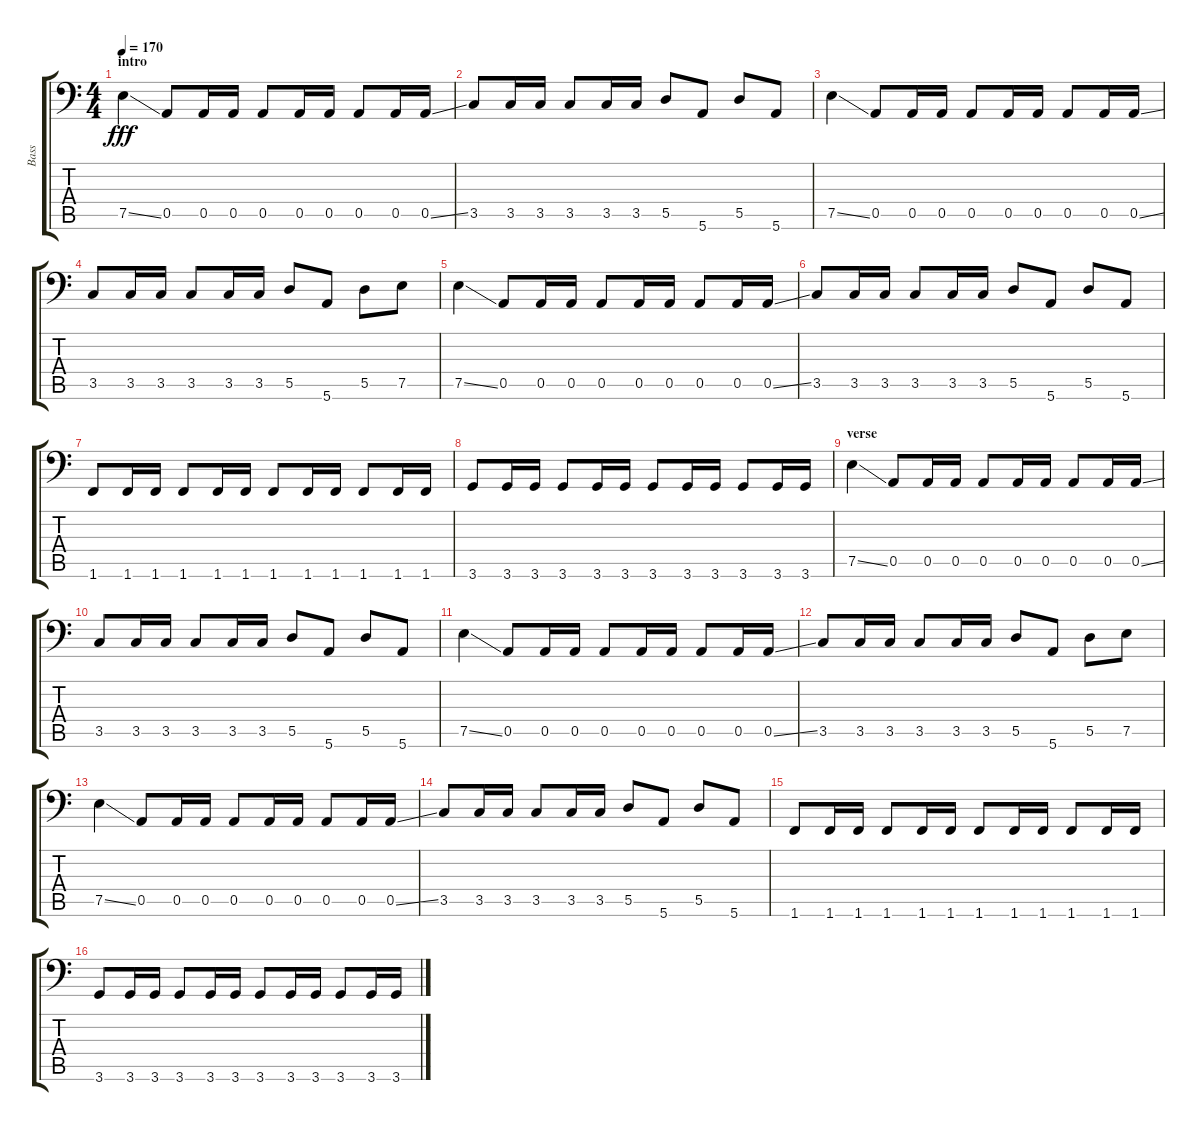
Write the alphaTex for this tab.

\track ("Bass" "Bass") {instrument electricbassfinger}
\staff {score tabs}
\tuning (E3 B2 G2 D2 A1 E1) {hide}
\ts (4 4)
\section ("" "intro")
\tempo 170
\clef f4
\ks c
7.5{ss}.4{dy fff instrument electricbassfinger} 0.5.8 0.5.16 0.5.16 0.5.8 0.5.16 0.5.16 0.5.8 0.5.16 0.5{ss}.16 |
3.5.8 3.5.16 3.5.16 3.5.8 3.5.16 3.5.16 5.5.8 5.6.8 5.5.8 5.6.8 |
7.5{ss}.4 0.5.8 0.5.16 0.5.16 0.5.8 0.5.16 0.5.16 0.5.8 0.5.16 0.5{ss}.16 |
3.5.8 3.5.16 3.5.16 3.5.8 3.5.16 3.5.16 5.5.8 5.6.8 5.5.8 7.5.8 |
7.5{ss}.4 0.5.8 0.5.16 0.5.16 0.5.8 0.5.16 0.5.16 0.5.8 0.5.16 0.5{ss}.16 |
3.5.8 3.5.16 3.5.16 3.5.8 3.5.16 3.5.16 5.5.8 5.6.8 5.5.8 5.6.8 |
1.6.8 1.6.16 1.6.16 1.6.8 1.6.16 1.6.16 1.6.8 1.6.16 1.6.16 1.6.8 1.6.16 1.6.16 |
3.6.8 3.6.16 3.6.16 3.6.8 3.6.16 3.6.16 3.6.8 3.6.16 3.6.16 3.6.8 3.6.16 3.6.16 |
\section ("" "verse")
7.5{ss}.4 0.5.8 0.5.16 0.5.16 0.5.8 0.5.16 0.5.16 0.5.8 0.5.16 0.5{ss}.16 |
3.5.8 3.5.16 3.5.16 3.5.8 3.5.16 3.5.16 5.5.8 5.6.8 5.5.8 5.6.8 |
7.5{ss}.4 0.5.8 0.5.16 0.5.16 0.5.8 0.5.16 0.5.16 0.5.8 0.5.16 0.5{ss}.16 |
3.5.8 3.5.16 3.5.16 3.5.8 3.5.16 3.5.16 5.5.8 5.6.8 5.5.8 7.5.8 |
7.5{ss}.4 0.5.8 0.5.16 0.5.16 0.5.8 0.5.16 0.5.16 0.5.8 0.5.16 0.5{ss}.16 |
3.5.8 3.5.16 3.5.16 3.5.8 3.5.16 3.5.16 5.5.8 5.6.8 5.5.8 5.6.8 |
1.6.8 1.6.16 1.6.16 1.6.8 1.6.16 1.6.16 1.6.8 1.6.16 1.6.16 1.6.8 1.6.16 1.6.16 |
3.6.8 3.6.16 3.6.16 3.6.8 3.6.16 3.6.16 3.6.8 3.6.16 3.6.16 3.6.8 3.6.16 3.6.16
